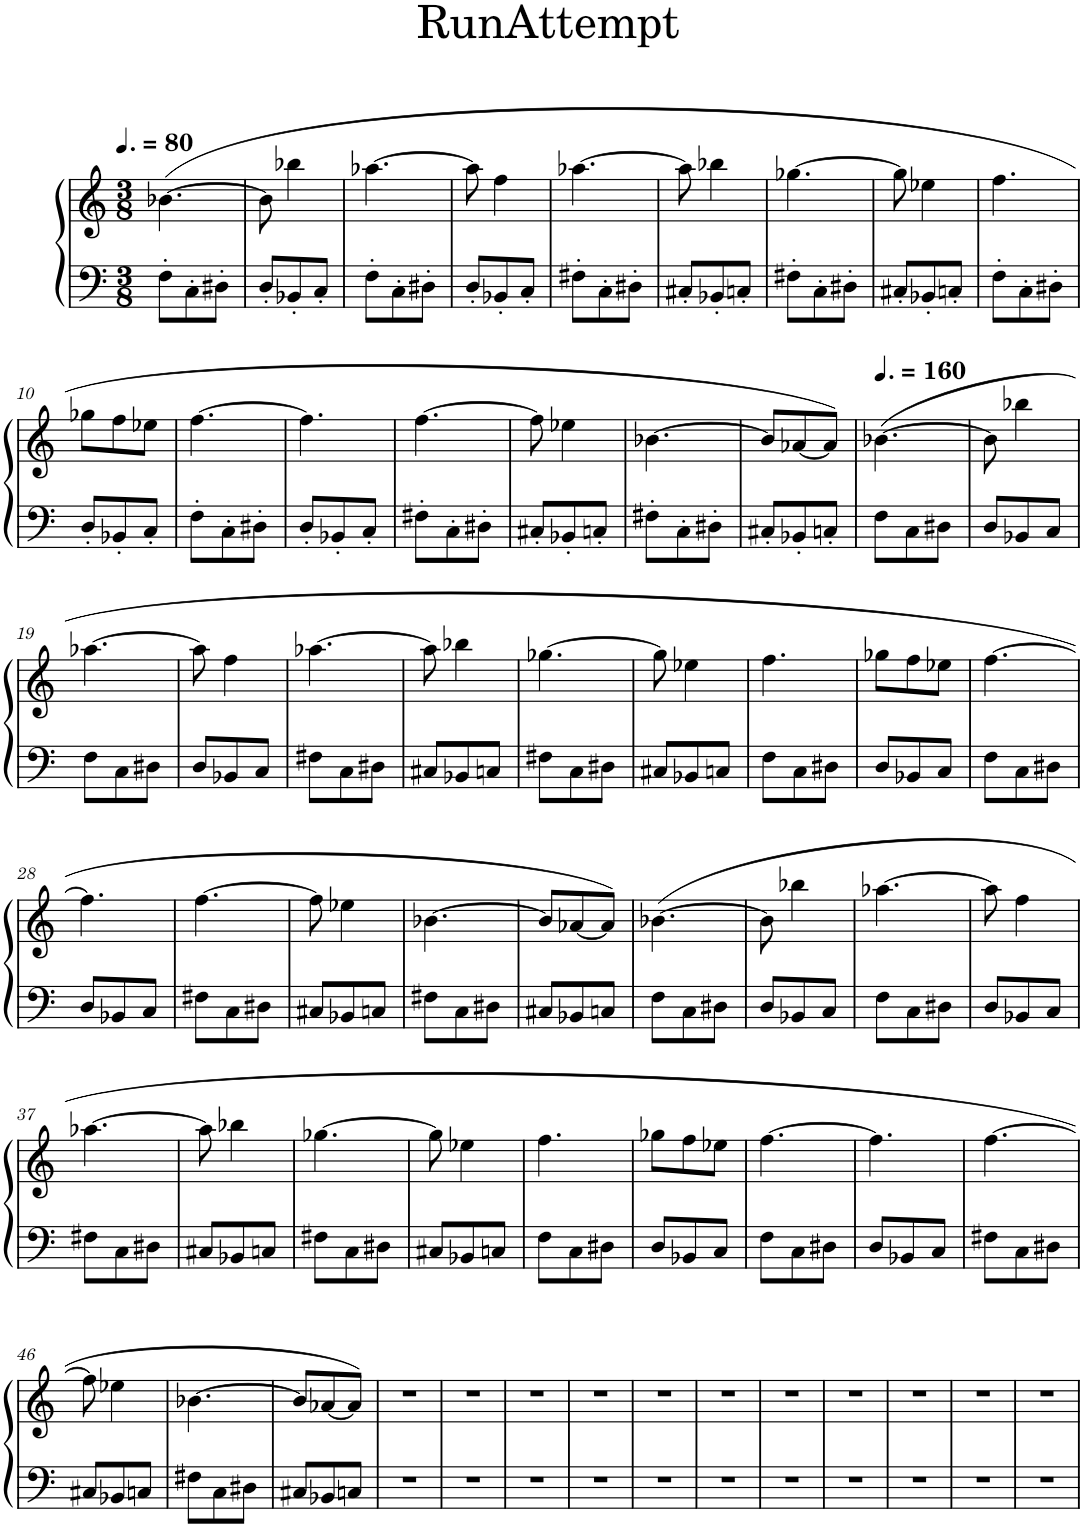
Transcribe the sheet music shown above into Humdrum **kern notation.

**kern	**kern
*part1	*part1
*staff2	*staff1
*I"Piano	*
*I'Pno.	*
*clefF4	*clefG2
*k[]	*k[]
*M3/8	*M3/8
*MM120	*MM120
=1	=1
8F'\L	([4.b-X\
8C'\	.
8D#X'\J	.
=2	=2
8D'/L	8b-\]
8BB-X'/	4bb-X\
8C'/J	.
=3	=3
8F'\L	[4.aa-X\
8C'\	.
8D#X'\J	.
=4	=4
8D'/L	8aa-\]
8BB-X'/	4ff\
8C'/J	.
=5	=5
8F#X'\L	[4.aa-X\
8C'\	.
8D#X'\J	.
=6	=6
8C#X'/L	8aa-\]
8BB-X'/	4bb-X\
8Cn'/J	.
=7	=7
8F#X'\L	[4.gg-X\
8C'\	.
8D#X'\J	.
=8	=8
8C#X'/L	8gg-\]
8BB-X'/	4ee-X\
8Cn'/J	.
=9	=9
8F'\L	4.ff\
8C'\	.
8D#X'\J	.
!!LO:LB:g=z
=10	=10
8D'/L	8gg-X\L
8BB-X'/	8ff\
8C'/J	8ee-X\J
=11	=11
8F'\L	[4.ff\
8C'\	.
8D#X'\J	.
=12	=12
8D'/L	4.ff\]
8BB-X'/	.
8C'/J	.
=13	=13
8F#X'\L	[4.ff\
8C'\	.
8D#X'\J	.
=14	=14
8C#X'/L	8ff\]
8BB-X'/	4ee-X\
8Cn'/J	.
=15	=15
8F#X'\L	[4.b-X\
8C'\	.
8D#X'\J	.
=16	=16
8C#X'/L	8b-/L]
8BB-X'/	[8a-X/
8Cn'/J	8a-/J])
=17	=17
*	*MM240
8F\L	([4.b-X\
8C\	.
8D#X\J	.
=18	=18
8D/L	8b-\]
8BB-X/	4bb-X\
8C/J	.
!!LO:LB:g=z
=19	=19
8F\L	[4.aa-X\
8C\	.
8D#X\J	.
=20	=20
8D/L	8aa-\]
8BB-X/	4ff\
8C/J	.
=21	=21
8F#X\L	[4.aa-X\
8C\	.
8D#X\J	.
=22	=22
8C#X/L	8aa-\]
8BB-X/	4bb-X\
8Cn/J	.
=23	=23
8F#X\L	[4.gg-X\
8C\	.
8D#X\J	.
=24	=24
8C#X/L	8gg-\]
8BB-X/	4ee-X\
8Cn/J	.
=25	=25
8F\L	4.ff\
8C\	.
8D#X\J	.
=26	=26
8D/L	8gg-X\L
8BB-X/	8ff\
8C/J	8ee-X\J
=27	=27
8F\L	[4.ff\
8C\	.
8D#X\J	.
!!LO:LB:g=z
=28	=28
8D/L	4.ff\]
8BB-X/	.
8C/J	.
=29	=29
8F#X\L	[4.ff\
8C\	.
8D#X\J	.
=30	=30
8C#X/L	8ff\]
8BB-X/	4ee-X\
8Cn/J	.
=31	=31
8F#X\L	[4.b-X\
8C\	.
8D#X\J	.
=32	=32
8C#X/L	8b-/L]
8BB-X/	[8a-X/
8Cn/J	8a-/J])
=33	=33
8F\L	([4.b-X\
8C\	.
8D#X\J	.
=34	=34
8D/L	8b-\]
8BB-X/	4bb-X\
8C/J	.
=35	=35
8F\L	[4.aa-X\
8C\	.
8D#X\J	.
=36	=36
8D/L	8aa-\]
8BB-X/	4ff\
8C/J	.
!!LO:LB:g=z
=37	=37
8F#X\L	[4.aa-X\
8C\	.
8D#X\J	.
=38	=38
8C#X/L	8aa-\]
8BB-X/	4bb-X\
8Cn/J	.
=39	=39
8F#X\L	[4.gg-X\
8C\	.
8D#X\J	.
=40	=40
8C#X/L	8gg-\]
8BB-X/	4ee-X\
8Cn/J	.
=41	=41
8F\L	4.ff\
8C\	.
8D#X\J	.
=42	=42
8D/L	8gg-X\L
8BB-X/	8ff\
8C/J	8ee-X\J
=43	=43
8F\L	[4.ff\
8C\	.
8D#X\J	.
=44	=44
8D/L	4.ff\]
8BB-X/	.
8C/J	.
=45	=45
8F#X\L	[4.ff\
8C\	.
8D#X\J	.
!!LO:LB:g=z
=46	=46
8C#X/L	8ff\]
8BB-X/	4ee-X\
8Cn/J	.
=47	=47
8F#X\L	[4.b-X\
8C\	.
8D#X\J	.
=48	=48
8C#X/L	8b-/L]
8BB-X/	[8a-X/
8Cn/J	8a-/J])
=49	=49
4.r	4.r
=50	=50
4.r	4.r
=51	=51
4.r	4.r
=52	=52
4.r	4.r
=53	=53
4.r	4.r
=54	=54
4.r	4.r
=55	=55
4.r	4.r
=56	=56
4.r	4.r
=57	=57
4.r	4.r
=58	=58
4.r	4.r
=59	=59
4.r	4.r
=	=
*-	*-
